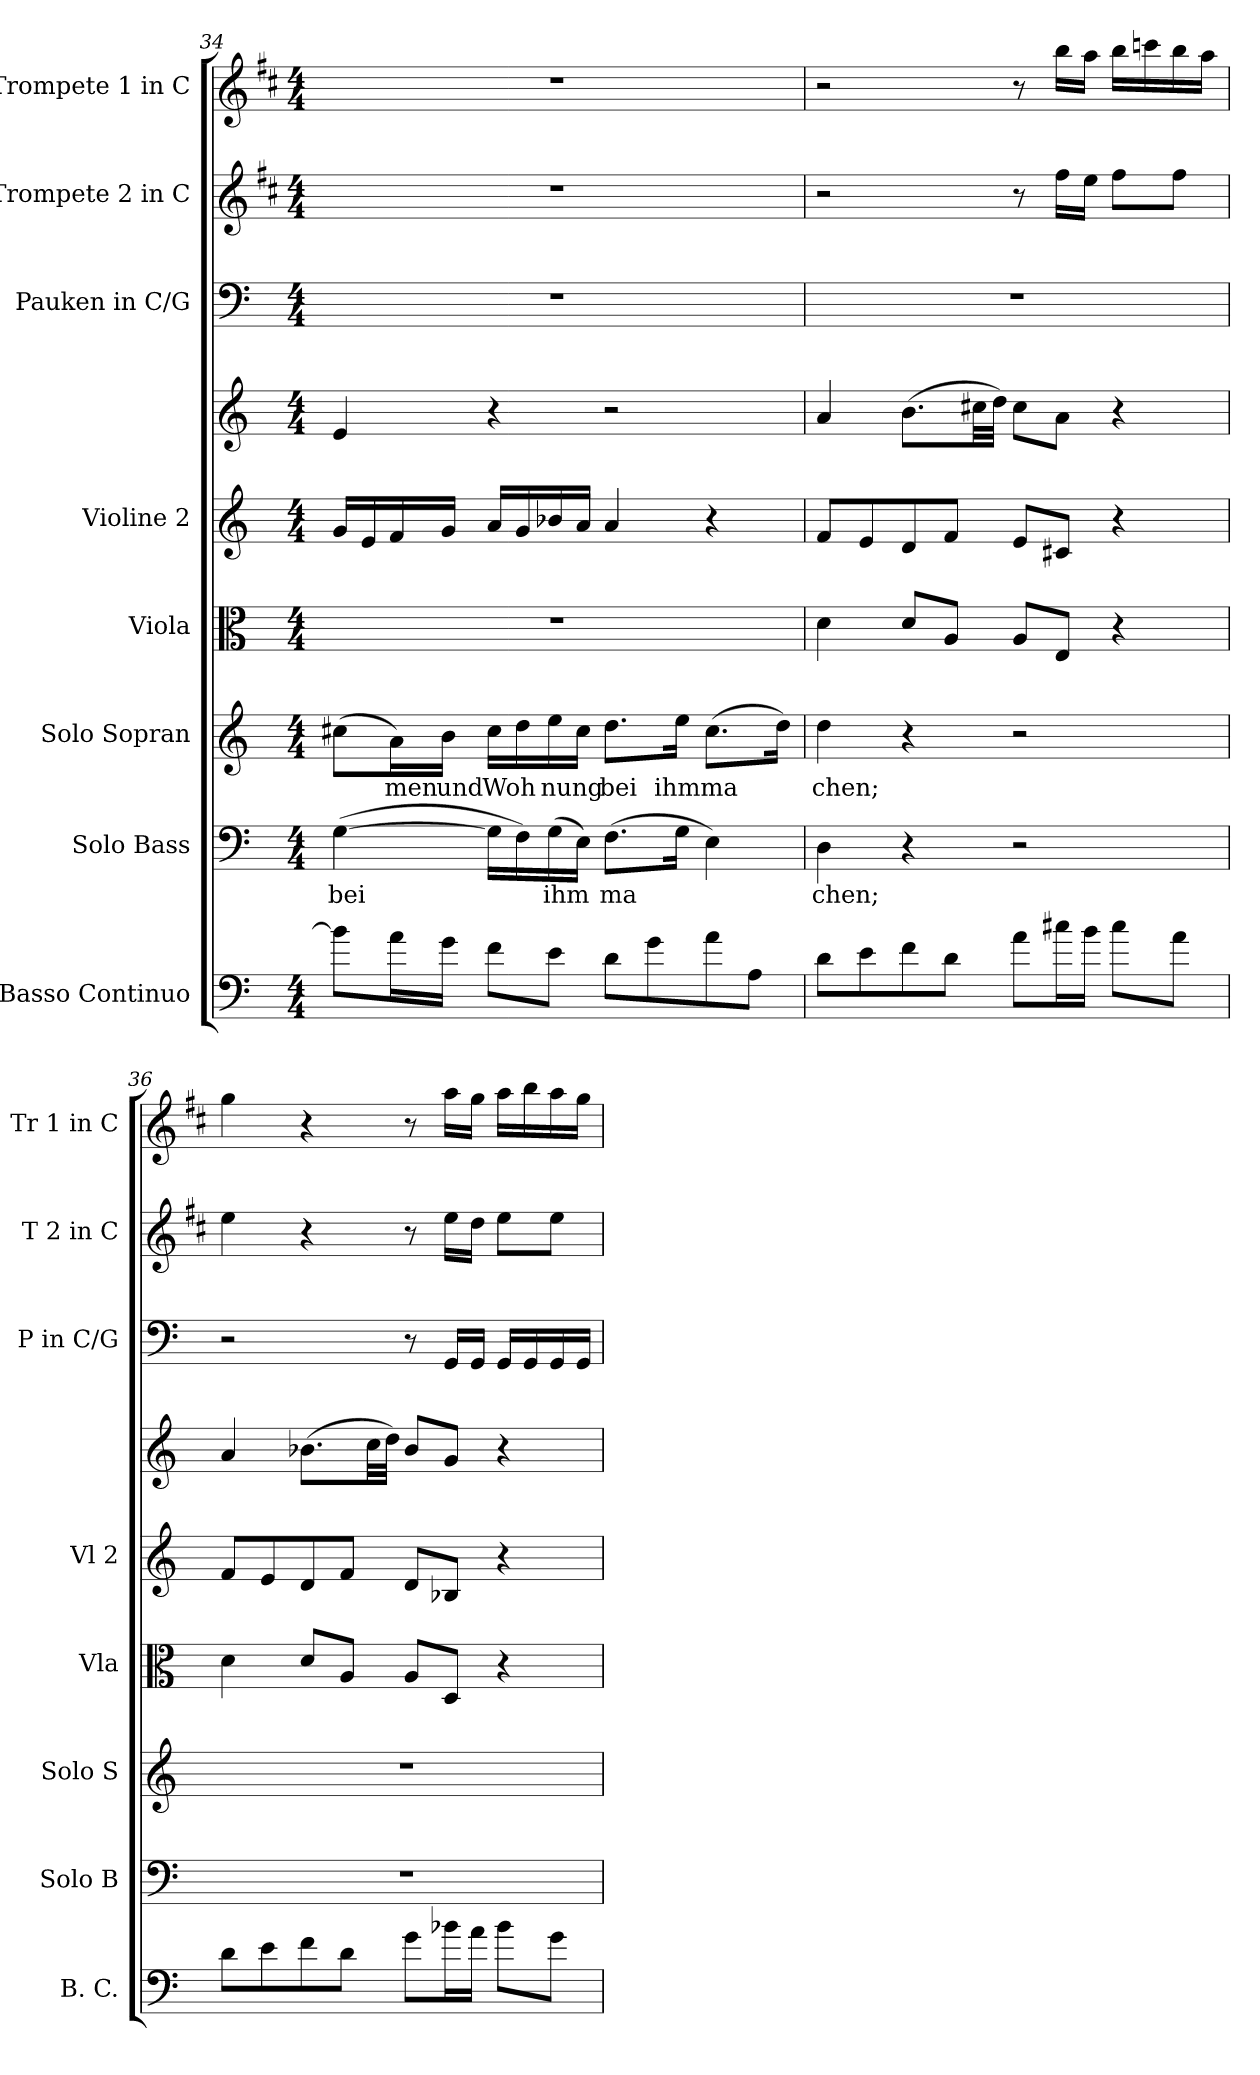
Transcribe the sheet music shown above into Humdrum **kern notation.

**kern	**kern	**text	**kern	**text	**kern	**kern	**kern	**kern	**kern	**kern
*part8	*part7	*part7	*part6	*part6	*part5	*part4	*part4	*part3	*part2	*part1
*staff9	*staff8	*staff8	*staff7	*staff7	*staff6	*staff5	*staff4	*staff3	*staff2	*staff1
*I"Basso Continuo	*I"Solo Bass	*	*I"Solo Sopran	*	*I"Viola	*I"Violine 2	*	*I"Pauken in C/G	*I"Trompete 2 in C	*I"Trompete 1 in C
*I'B. C.	*I'Solo B	*	*I'Solo S	*	*I'Vla	*I'Vl 2	*	*I'P in C/G	*I'T 2 in C	*I'Tr 1 in C
!!LO:PB:g=z
*clefF4	*clefF4	*	*clefG2	*	*clefC3	*clefG2	*clefG2	*clefF4	*clefG2	*clefG2
*ITrd7c12	*	*	*	*	*	*	*	*	*ITrd1c2	*ITrd1c2
*k[]	*k[]	*	*k[]	*	*k[]	*k[]	*k[]	*k[]	*k[]	*k[]
*M4/4	*M4/4	*	*M4/4	*	*M4/4	*M4/4	*M4/4	*M4/4	*M4/4	*M4/4
=34	=34	=34	=34	=34	=34	=34	=34	=34	=34	=34
!	!	!LO:LY:b	!	!LO:LY:b	!	!	!	!	!	!
8B-\L]	([4G\	bei	(8cc#X\L	_-	1r	16g/LL	4e/	1r	1r	1r
.	.	.	.	.	.	16e/	.	.	.	.
!	!	!	!	!LO:LY:b	!	!	!	!	!	!
16A\L	.	.	16a\L)	men	.	16f/	.	.	.	.
!	!	!	!	!LO:LY:b	!	!	!	!	!	!
16G\JJ	.	.	16b\JJ	und	.	16g/JJ	.	.	.	.
!	!	!	!	!LO:LY:b	!	!	!	!	!	!
8F\L	16G\LL]	.	16cc#\LL	Woh	.	16a/LL	4r	.	.	.
.	16F\)	.	16dd\	.	.	16g/	.	.	.	.
!	!	!LO:LY:b	!	!LO:LY:b	!	!	!	!	!	!
8E\J	(16G\	ihm	16ee\	nung	.	16b-X/	.	.	.	.
.	16E\JJ)	.	16cc#\JJ	.	.	16a/JJ	.	.	.	.
!	!	!LO:LY:b	!	!LO:LY:b	!	!	!	!	!	!
8D\L	(8.F\L	ma	8.dd\L	bei	.	4a/	2r	.	.	.
8G\	.	.	.	.	.	.	.	.	.	.
!	!	!	!	!LO:LY:b	!	!	!	!	!	!
.	16G\Jk	.	16ee\Jk	ihm	.	.	.	.	.	.
!	!	!	!	!LO:LY:b	!	!	!	!	!	!
8A\	4E\)	.	(8.cc#\L	ma	.	4r	.	.	.	.
8AA\J	.	.	.	.	.	.	.	.	.	.
.	.	.	16dd\Jk)	.	.	.	.	.	.	.
=35	=35	=35	=35	=35	=35	=35	=35	=35	=35	=35
!	!	!LO:LY:b	!	!LO:LY:b	!	!	!	!	!	!
8D\L	4D\	chen;	4dd\	chen;	4d\	8f/L	4a/	1r	2r	2r
8E\	.	.	.	.	.	8e/	.	.	.	.
8F\	4r	.	4r	.	8d/L	8d/	(8.b\L	.	.	.
8D\J	.	.	.	.	8A/J	8f/J	.	.	.	.
.	.	.	.	.	.	.	32cc#X\LL	.	.	.
.	.	.	.	.	.	.	32dd\JJJ)	.	.	.
8A\L	2r	.	2r	.	8A/L	8e/L	8cc#\L	.	8r	8r
16c#X\L	.	.	.	.	8E/J	8c#X/J	8a\J	.	16ee\LL	16aa\LL
16B\JJ	.	.	.	.	.	.	.	.	16dd\JJ	16gg\JJ
8c#\L	.	.	.	.	4r	4r	4r	.	8ee\L	16aa\LL
.	.	.	.	.	.	.	.	.	.	16bb-X\
8A\J	.	.	.	.	.	.	.	.	8ee\J	16aa\
.	.	.	.	.	.	.	.	.	.	16gg\JJ
=36	=36	=36	=36	=36	=36	=36	=36	=36	=36	=36
8D\L	1r	.	1r	.	4d\	8f/L	4a/	2r	4dd\	4ff\
8E\	.	.	.	.	.	8e/	.	.	.	.
8F\	.	.	.	.	8d/L	8d/	(8.b-X\L	.	4r	4r
8D\J	.	.	.	.	8A/J	8f/J	.	.	.	.
.	.	.	.	.	.	.	32cc\LL	.	.	.
.	.	.	.	.	.	.	32dd\JJJ)	.	.	.
8G\L	.	.	.	.	8A/L	8d/L	8b-/L	8r	8r	8r
16B-X\L	.	.	.	.	8D/J	8B-X/J	8g/J	16GG/LL	16dd\LL	16gg\LL
16A\JJ	.	.	.	.	.	.	.	16GG/JJ	16cc\JJ	16ff\JJ
8B-\L	.	.	.	.	4r	4r	4r	16GG/LL	8dd\L	16gg\LL
.	.	.	.	.	.	.	.	16GG/	.	16aa\
8G\J	.	.	.	.	.	.	.	16GG/	8dd\J	16gg\
.	.	.	.	.	.	.	.	16GG/JJ	.	16ff\JJ
=	=	=	=	=	=	=	=	=	=	=
*-	*-	*-	*-	*-	*-	*-	*-	*-	*-	*-
